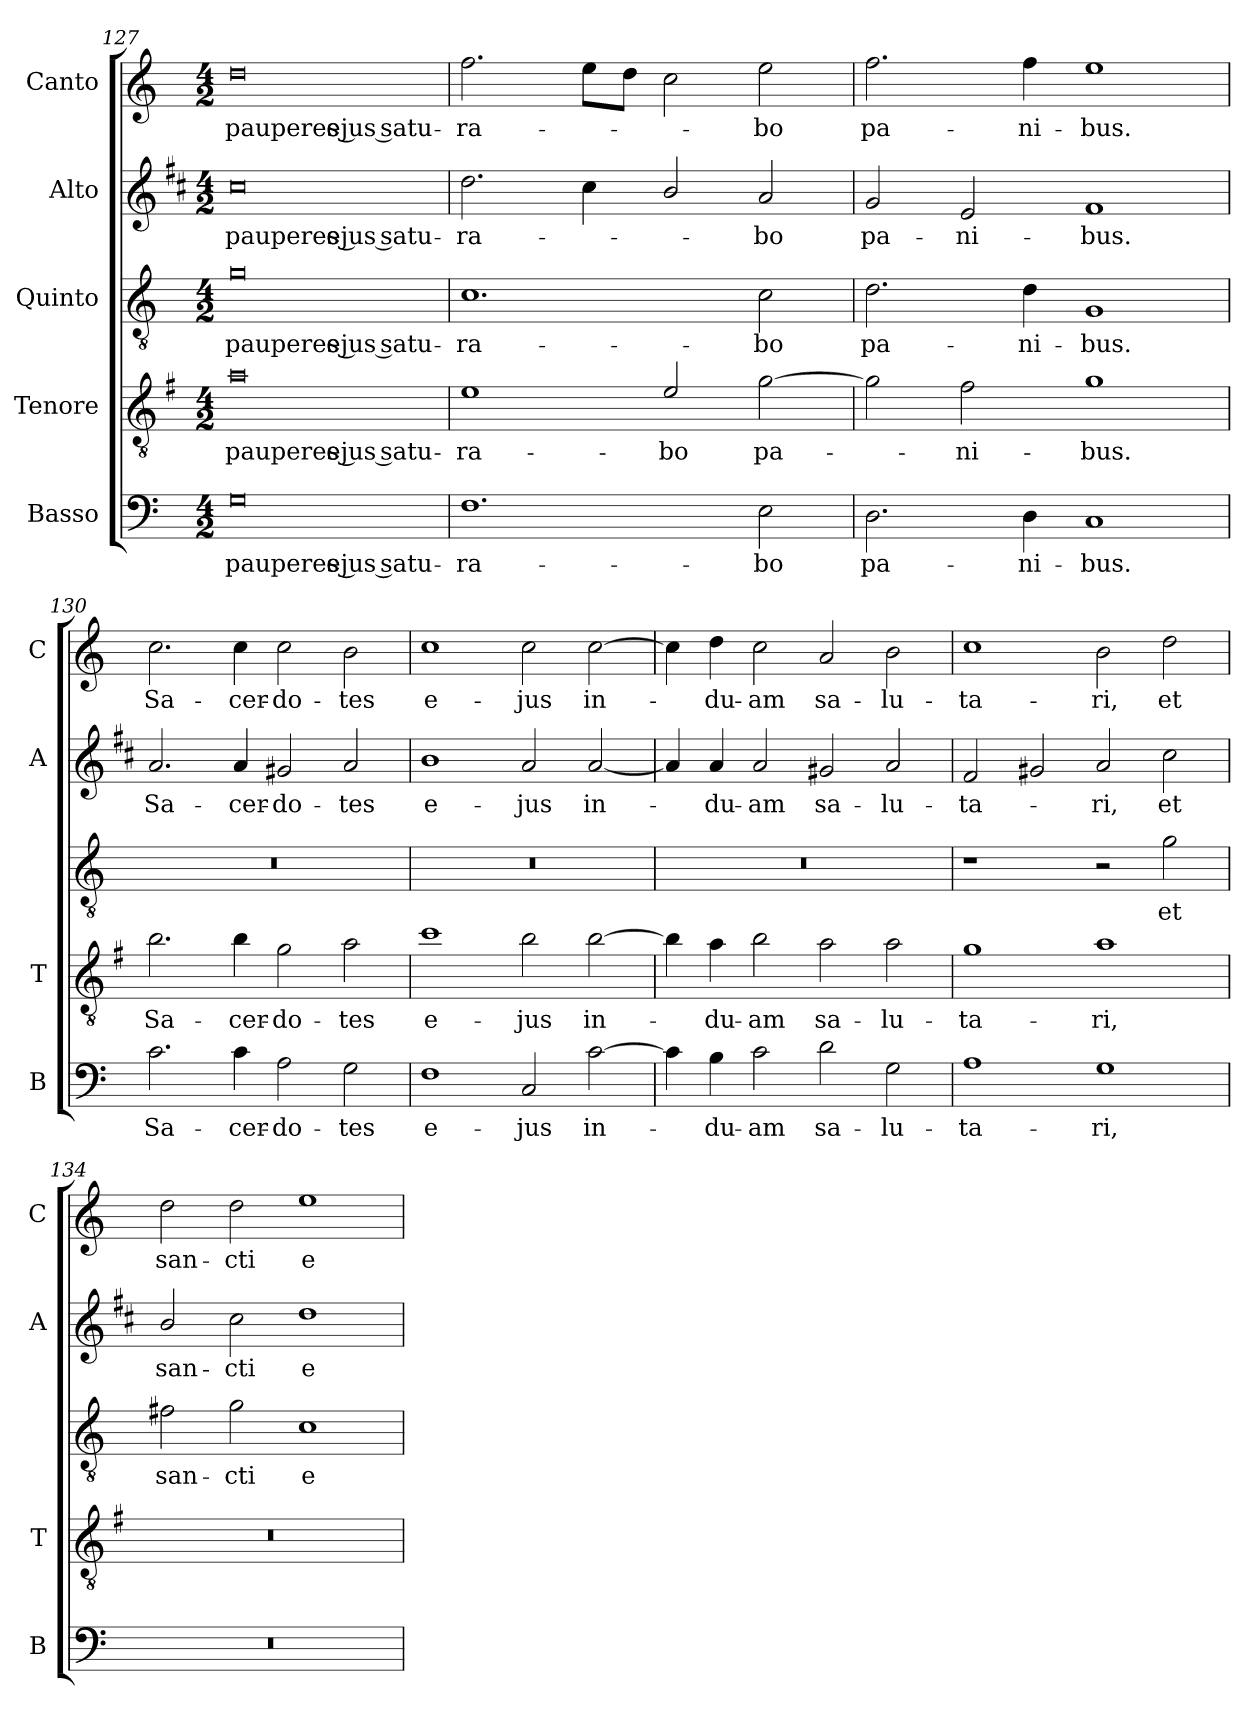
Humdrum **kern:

**kern	**text	**kern	**text	**kern	**text	**kern	**text	**kern	**text
*part5	*part5	*part4	*part4	*part3	*part3	*part2	*part2	*part1	*part1
*staff5	*staff5	*staff4	*staff4	*staff3	*staff3	*staff2	*staff2	*staff1	*staff1
*I"Basso	*	*I"Tenore	*	*I"Quinto	*	*I"Alto	*	*I"Canto	*
*I'B	*	*I'T	*	*	*	*I'A	*	*I'C	*
*clefF4	*	*clefGv2	*	*clefGv2	*	*clefG2	*	*clefG2	*
*	*	*ITrd4c7	*	*	*	*ITrd1c2	*	*	*
*k[]	*	*k[]	*	*k[]	*	*k[]	*	*k[]	*
*C:	*	*C:	*	*C:	*	*C:	*	*C:	*
*M4/2	*	*M4/2	*	*M4/2	*	*M4/2	*	*M4/2	*
=127	=127	=127	=127	=127	=127	=127	=127	=127	=127
!	!LO:LY:b	!	!LO:LY:b	!	!LO:LY:b	!	!LO:LY:b	!	!LO:LY:b
0G	pauperes ejus satu-	0d	pauperes ejus satu-	0g	pauperes ejus satu-	0b	pauperes ejus satu-	0dd	pauperes ejus satu-
=128	=128	=128	=128	=128	=128	=128	=128	=128	=128
!	!LO:LY:b	!	!LO:LY:b	!	!LO:LY:b	!	!LO:LY:b	!	!LO:LY:b
1.F	-ra-	1A	-ra-	1.c	-ra-	2.cc\	-ra-	2.ff\	-ra-
.	.	.	.	.	.	4b\	.	8ee\L	.
.	.	.	.	.	.	.	.	8dd\J	.
!	!	!	!LO:LY:b	!	!	!	!	!	!
.	.	2A/	-bo	.	.	2a/	.	2cc\	.
!	!LO:LY:b	!	!LO:LY:b	!	!LO:LY:b	!	!LO:LY:b	!	!LO:LY:b
2E\	-bo	[2c\	pa-	2c\	-bo	2g/	-bo	2ee\	-bo
!!LO:LB:g=z
=129	=129	=129	=129	=129	=129	=129	=129	=129	=129
!	!LO:LY:b	!	!	!	!LO:LY:b	!	!LO:LY:b	!	!LO:LY:b
2.D\	pa-	2c\]	.	2.d\	pa-	2f/	pa-	2.ff\	pa-
!	!	!	!LO:LY:b	!	!	!	!LO:LY:b	!	!
.	.	2B\	-ni-	.	.	2d/	-ni-	.	.
!	!LO:LY:b	!	!	!	!LO:LY:b	!	!	!	!LO:LY:b
4D\	-ni-	.	.	4d\	-ni-	.	.	4ff\	-ni-
!	!LO:LY:b	!	!LO:LY:b	!	!LO:LY:b	!	!LO:LY:b	!	!LO:LY:b
1C	-bus.	1c	-bus.	1G	-bus.	1e	-bus.	1ee	-bus.
=130	=130	=130	=130	=130	=130	=130	=130	=130	=130
!	!LO:LY:b	!	!LO:LY:b	!	!	!	!LO:LY:b	!	!LO:LY:b
2.c\	Sa-	2.e\	Sa-	0r	.	2.g/	Sa-	2.cc\	Sa-
!	!LO:LY:b	!	!LO:LY:b	!	!	!	!LO:LY:b	!	!LO:LY:b
4c\	-cer-	4e\	-cer-	.	.	4g/	-cer-	4cc\	-cer-
!	!LO:LY:b	!	!LO:LY:b	!	!	!	!LO:LY:b	!	!LO:LY:b
2A\	-do-	2c\	-do-	.	.	2f#X/	-do-	2cc\	-do-
!	!LO:LY:b	!	!LO:LY:b	!	!	!	!LO:LY:b	!	!LO:LY:b
2G\	-tes	2d\	-tes	.	.	2g/	-tes	2b\	-tes
=131	=131	=131	=131	=131	=131	=131	=131	=131	=131
!	!LO:LY:b	!	!LO:LY:b	!	!	!	!LO:LY:b	!	!LO:LY:b
1F	e-	1f	e-	0r	.	1a	e-	1cc	e-
!	!LO:LY:b	!	!LO:LY:b	!	!	!	!LO:LY:b	!	!LO:LY:b
2C/	-jus	2e\	-jus	.	.	2g/	-jus	2cc\	-jus
!	!LO:LY:b	!	!LO:LY:b	!	!	!	!LO:LY:b	!	!LO:LY:b
[2c\	in-	[2e\	in-	.	.	[2g/	in-	[2cc\	in-
=132	=132	=132	=132	=132	=132	=132	=132	=132	=132
4c\]	.	4e\]	.	0r	.	4g/]	.	4cc\]	.
!	!LO:LY:b	!	!LO:LY:b	!	!	!	!LO:LY:b	!	!LO:LY:b
4B\	-du-	4d\	-du-	.	.	4g/	-du-	4dd\	-du-
!	!LO:LY:b	!	!LO:LY:b	!	!	!	!LO:LY:b	!	!LO:LY:b
2c\	-am	2e\	-am	.	.	2g/	-am	2cc\	-am
!	!LO:LY:b	!	!LO:LY:b	!	!	!	!LO:LY:b	!	!LO:LY:b
2d\	sa-	2d\	sa-	.	.	2f#X/	sa-	2a/	sa-
!	!LO:LY:b	!	!LO:LY:b	!	!	!	!LO:LY:b	!	!LO:LY:b
2G\	-lu-	2d\	-lu-	.	.	2g/	-lu-	2b\	-lu-
=133	=133	=133	=133	=133	=133	=133	=133	=133	=133
!	!LO:LY:b	!	!LO:LY:b	!	!	!	!LO:LY:b	!	!LO:LY:b
1A	-ta-	1c	-ta-	1r	.	2e/	-ta-	1cc	-ta-
.	.	.	.	.	.	2f#X/	.	.	.
!	!LO:LY:b	!	!LO:LY:b	!	!	!	!LO:LY:b	!	!LO:LY:b
1G	-ri,	1d	-ri,	2r	.	2g/	-ri,	2b\	-ri,
!	!	!	!	!	!LO:LY:b	!	!LO:LY:b	!	!LO:LY:b
.	.	.	.	2g\	et	2b\	et	2dd\	et
!!LO:PB:g=z
=134	=134	=134	=134	=134	=134	=134	=134	=134	=134
!	!	!	!	!	!LO:LY:b	!	!LO:LY:b	!	!LO:LY:b
0r	.	0r	.	2f#X\	san-	2a/	san-	2dd\	san-
!	!	!	!	!	!LO:LY:b	!	!LO:LY:b	!	!LO:LY:b
.	.	.	.	2g\	-cti	2b\	-cti	2dd\	-cti
!	!	!	!	!	!LO:LY:b	!	!LO:LY:b	!	!LO:LY:b
.	.	.	.	1c	e-	1cc	e-	1ee	e-
=	=	=	=	=	=	=	=	=	=
*-	*-	*-	*-	*-	*-	*-	*-	*-	*-
